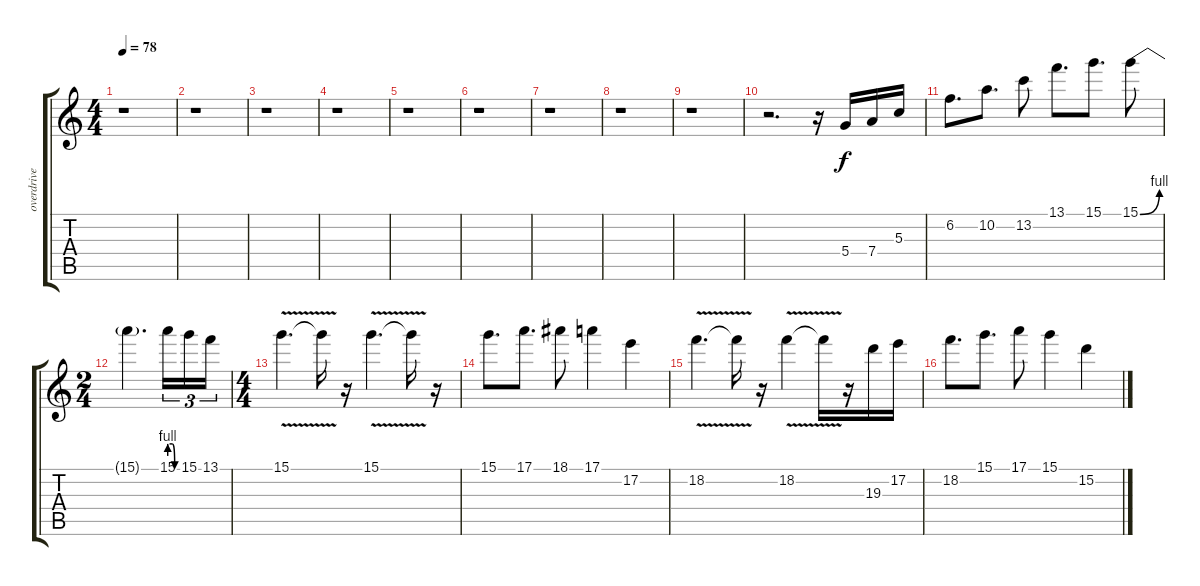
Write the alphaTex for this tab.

\track ("overdrive gt." "overdrive ") {instrument overdrivenguitar}
\staff {score tabs}
\tuning (E4 B3 G3 D3 A2 E2) {hide}
\ts (4 4)
\tempo 78
\clef g2
\ks c
r.1{dy f} |
r.1 |
r.1 |
r.1 |
r.1 |
r.1 |
r.1 |
r.1 |
r.1 |
r.2{d} r.16 5.4.16{volume 16} 7.4.16 5.3.16 |
6.2.8{d} 10.2.8{d} 13.2.8 13.1.8{d} 15.1.8{d} 15.1{be (bend 0 0 60 4)}.8 |
\ts (2 4)
15.1{t}.4{d} 15.1{be (custom 0 4 20 4 40 0 60 0)}.16{tu (3 2)} 15.1.16{tu (3 2)} 13.1.16{tu (3 2)} |
\ts (4 4)
15.1{v}.4{d} 15.1{t}.16 r.16 15.1{v}.4{d} 15.1{t}.16 r.16 |
15.1.8{d} 17.1.8{d} 18.1.8 17.1.4 17.2.4 |
18.2{v}.4{d} 18.2{t}.16 r.16 18.2{v}.4 18.2{t}.16 r.16 19.3.16 17.2.16 |
18.2.8{d} 15.1.8{d} 17.1.8 15.1.4 15.2.4
